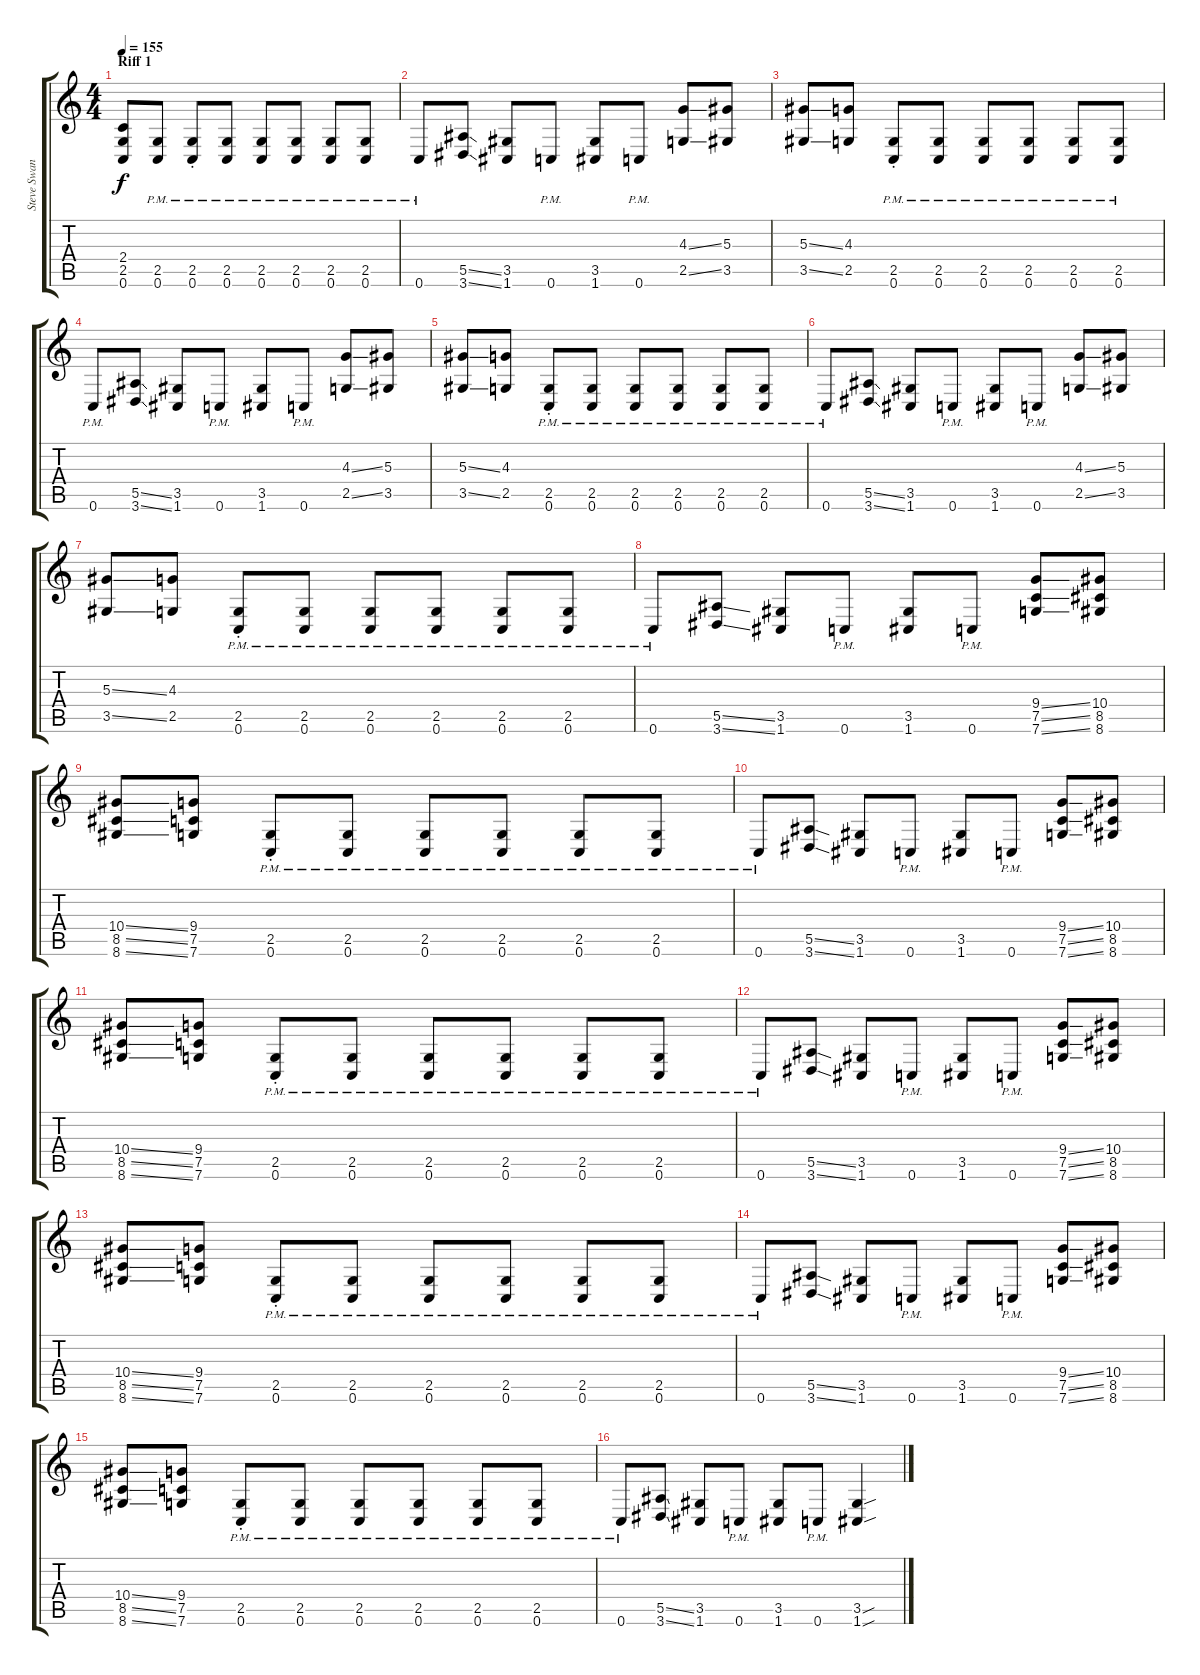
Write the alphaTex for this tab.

\track ("Steve Swanson(Rythm Guitar,Overdub)" "Steve Swan") {instrument distortionguitar}
\staff {score tabs}
\tuning (C4 G3 Eb3 Bb2 F2 C2) {hide}
\ts (4 4)
\section ("" "Riff 1")
\tempo 155
\clef g2
\ks c
(2.4 2.5 0.6).8{dy f} (2.5{pm} 0.6{pm}).8 (2.5{pm} 0.6{st}).8 (2.5{pm} 0.6{pm}).8 (2.5{pm} 0.6{pm}).8 (2.5{pm} 0.6{pm}).8 (2.5{pm} 0.6{pm}).8 (2.5{pm} 0.6{pm}).8 |
0.6{pm}.8 (5.5{ss} 3.6{ss}).8 (3.5 1.6).8 0.6{pm}.8 (3.5 1.6).8 0.6{pm}.8 (4.3{ss} 2.5{ss}).8 (5.3 3.5).8 |
(5.3{ss} 3.5{ss}).8 (4.3 2.5).8 (2.5{pm} 0.6{st}).8 (2.5{pm} 0.6{pm}).8 (2.5{pm} 0.6{pm}).8 (2.5{pm} 0.6{pm}).8 (2.5{pm} 0.6{pm}).8 (2.5{pm} 0.6{pm}).8 |
0.6{pm}.8 (5.5{ss} 3.6{ss}).8 (3.5 1.6).8 0.6{pm}.8 (3.5 1.6).8 0.6{pm}.8 (4.3{ss} 2.5{ss}).8 (5.3 3.5).8 |
(5.3{ss} 3.5{ss}).8 (4.3 2.5).8 (2.5{pm} 0.6{st}).8 (2.5{pm} 0.6{pm}).8 (2.5{pm} 0.6{pm}).8 (2.5{pm} 0.6{pm}).8 (2.5{pm} 0.6{pm}).8 (2.5{pm} 0.6{pm}).8 |
0.6{pm}.8 (5.5{ss} 3.6{ss}).8 (3.5 1.6).8 0.6{pm}.8 (3.5 1.6).8 0.6{pm}.8 (4.3{ss} 2.5{ss}).8 (5.3 3.5).8 |
(5.3{ss} 3.5{ss}).8 (4.3 2.5).8 (2.5{pm} 0.6{st}).8 (2.5{pm} 0.6{pm}).8 (2.5{pm} 0.6{pm}).8 (2.5{pm} 0.6{pm}).8 (2.5{pm} 0.6{pm}).8 (2.5{pm} 0.6{pm}).8 |
0.6{pm}.8 (5.5{ss} 3.6{ss}).8 (3.5 1.6).8 0.6{pm}.8 (3.5 1.6).8 0.6{pm}.8 (9.4{ss} 7.5{ss} 7.6{ss}).8 (10.4 8.5 8.6).8 |
(10.4{ss} 8.5{ss} 8.6{ss}).8 (9.4 7.5 7.6).8 (2.5{pm} 0.6{st}).8 (2.5{pm} 0.6{pm}).8 (2.5{pm} 0.6{pm}).8 (2.5{pm} 0.6{pm}).8 (2.5{pm} 0.6{pm}).8 (2.5{pm} 0.6{pm}).8 |
0.6{pm}.8 (5.5{ss} 3.6{ss}).8 (3.5 1.6).8 0.6{pm}.8 (3.5 1.6).8 0.6{pm}.8 (9.4{ss} 7.5{ss} 7.6{ss}).8 (10.4 8.5 8.6).8 |
(10.4{ss} 8.5{ss} 8.6{ss}).8 (9.4 7.5 7.6).8 (2.5{pm} 0.6{st}).8 (2.5{pm} 0.6{pm}).8 (2.5{pm} 0.6{pm}).8 (2.5{pm} 0.6{pm}).8 (2.5{pm} 0.6{pm}).8 (2.5{pm} 0.6{pm}).8 |
0.6{pm}.8 (5.5{ss} 3.6{ss}).8 (3.5 1.6).8 0.6{pm}.8 (3.5 1.6).8 0.6{pm}.8 (9.4{ss} 7.5{ss} 7.6{ss}).8 (10.4 8.5 8.6).8 |
(10.4{ss} 8.5{ss} 8.6{ss}).8 (9.4 7.5 7.6).8 (2.5{pm} 0.6{st}).8 (2.5{pm} 0.6{pm}).8 (2.5{pm} 0.6{pm}).8 (2.5{pm} 0.6{pm}).8 (2.5{pm} 0.6{pm}).8 (2.5{pm} 0.6{pm}).8 |
0.6{pm}.8 (5.5{ss} 3.6{ss}).8 (3.5 1.6).8 0.6{pm}.8 (3.5 1.6).8 0.6{pm}.8 (9.4{ss} 7.5{ss} 7.6{ss}).8 (10.4 8.5 8.6).8 |
(10.4{ss} 8.5{ss} 8.6{ss}).8 (9.4 7.5 7.6).8 (2.5{pm} 0.6{st}).8 (2.5{pm} 0.6{pm}).8 (2.5{pm} 0.6{pm}).8 (2.5{pm} 0.6{pm}).8 (2.5{pm} 0.6{pm}).8 (2.5{pm} 0.6{pm}).8 |
0.6{pm}.8 (5.5{ss} 3.6{ss}).8 (3.5 1.6).8 0.6{pm}.8 (3.5 1.6).8 0.6{pm}.8 (3.5{sou} 1.6{sou}).4
